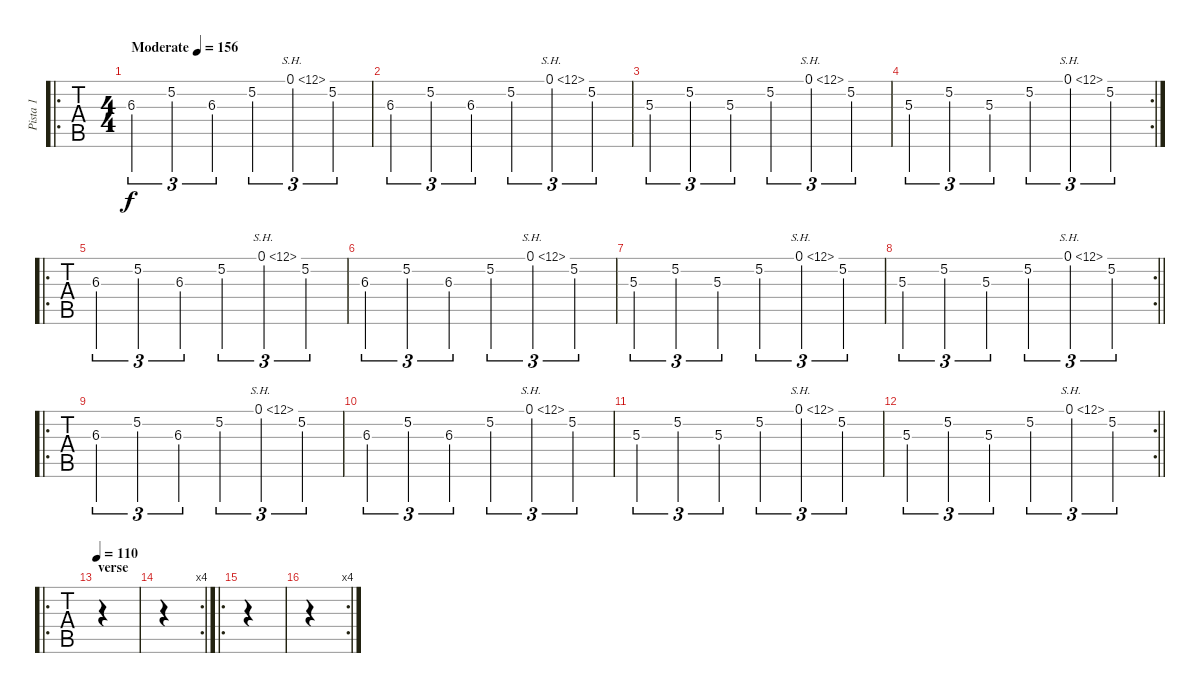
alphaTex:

\track ("Pista 1" "Pista 1") {instrument electricguitarclean}
\staff {tabs}
\tuning (D4 A3 F3 C3 G2 C2) {hide}
\ro
\ts (4 4)
\tempo (156 "Moderate")
\clef g2
\ks c
6.3.4{tu (3 2) dy f instrument electricguitarclean} 5.2.4{tu (3 2)} 6.3.4{tu (3 2)} 5.2.4{tu (3 2)} 0.1{sh 12}.4{tu (3 2)} 5.2.4{tu (3 2)} |
6.3.4{tu (3 2)} 5.2.4{tu (3 2)} 6.3.4{tu (3 2)} 5.2.4{tu (3 2)} 0.1{sh 12}.4{tu (3 2)} 5.2.4{tu (3 2)} |
5.3.4{tu (3 2)} 5.2.4{tu (3 2)} 5.3.4{tu (3 2)} 5.2.4{tu (3 2)} 0.1{sh 12}.4{tu (3 2)} 5.2.4{tu (3 2)} |
\rc 2
5.3.4{tu (3 2)} 5.2.4{tu (3 2)} 5.3.4{tu (3 2)} 5.2.4{tu (3 2)} 0.1{sh 12}.4{tu (3 2)} 5.2.4{tu (3 2)} |
\ro
6.3.4{tu (3 2)} 5.2.4{tu (3 2)} 6.3.4{tu (3 2)} 5.2.4{tu (3 2)} 0.1{sh 12}.4{tu (3 2)} 5.2.4{tu (3 2)} |
6.3.4{tu (3 2)} 5.2.4{tu (3 2)} 6.3.4{tu (3 2)} 5.2.4{tu (3 2)} 0.1{sh 12}.4{tu (3 2)} 5.2.4{tu (3 2)} |
5.3.4{tu (3 2)} 5.2.4{tu (3 2)} 5.3.4{tu (3 2)} 5.2.4{tu (3 2)} 0.1{sh 12}.4{tu (3 2)} 5.2.4{tu (3 2)} |
\rc 2
\barLineRight lightlight
5.3.4{tu (3 2)} 5.2.4{tu (3 2)} 5.3.4{tu (3 2)} 5.2.4{tu (3 2)} 0.1{sh 12}.4{tu (3 2)} 5.2.4{tu (3 2)} |
\ro
6.3.4{tu (3 2)} 5.2.4{tu (3 2)} 6.3.4{tu (3 2)} 5.2.4{tu (3 2)} 0.1{sh 12}.4{tu (3 2)} 5.2.4{tu (3 2)} |
6.3.4{tu (3 2)} 5.2.4{tu (3 2)} 6.3.4{tu (3 2)} 5.2.4{tu (3 2)} 0.1{sh 12}.4{tu (3 2)} 5.2.4{tu (3 2)} |
5.3.4{tu (3 2)} 5.2.4{tu (3 2)} 5.3.4{tu (3 2)} 5.2.4{tu (3 2)} 0.1{sh 12}.4{tu (3 2)} 5.2.4{tu (3 2)} |
\rc 2
\barLineRight lightlight
5.3.4{tu (3 2)} 5.2.4{tu (3 2)} 5.3.4{tu (3 2)} 5.2.4{tu (3 2)} 0.1{sh 12}.4{tu (3 2)} 5.2.4{tu (3 2)} |
\ro
\section ("" "verse")
\tempo 110
|
\rc 4
|
\ro
|
\rc 4
